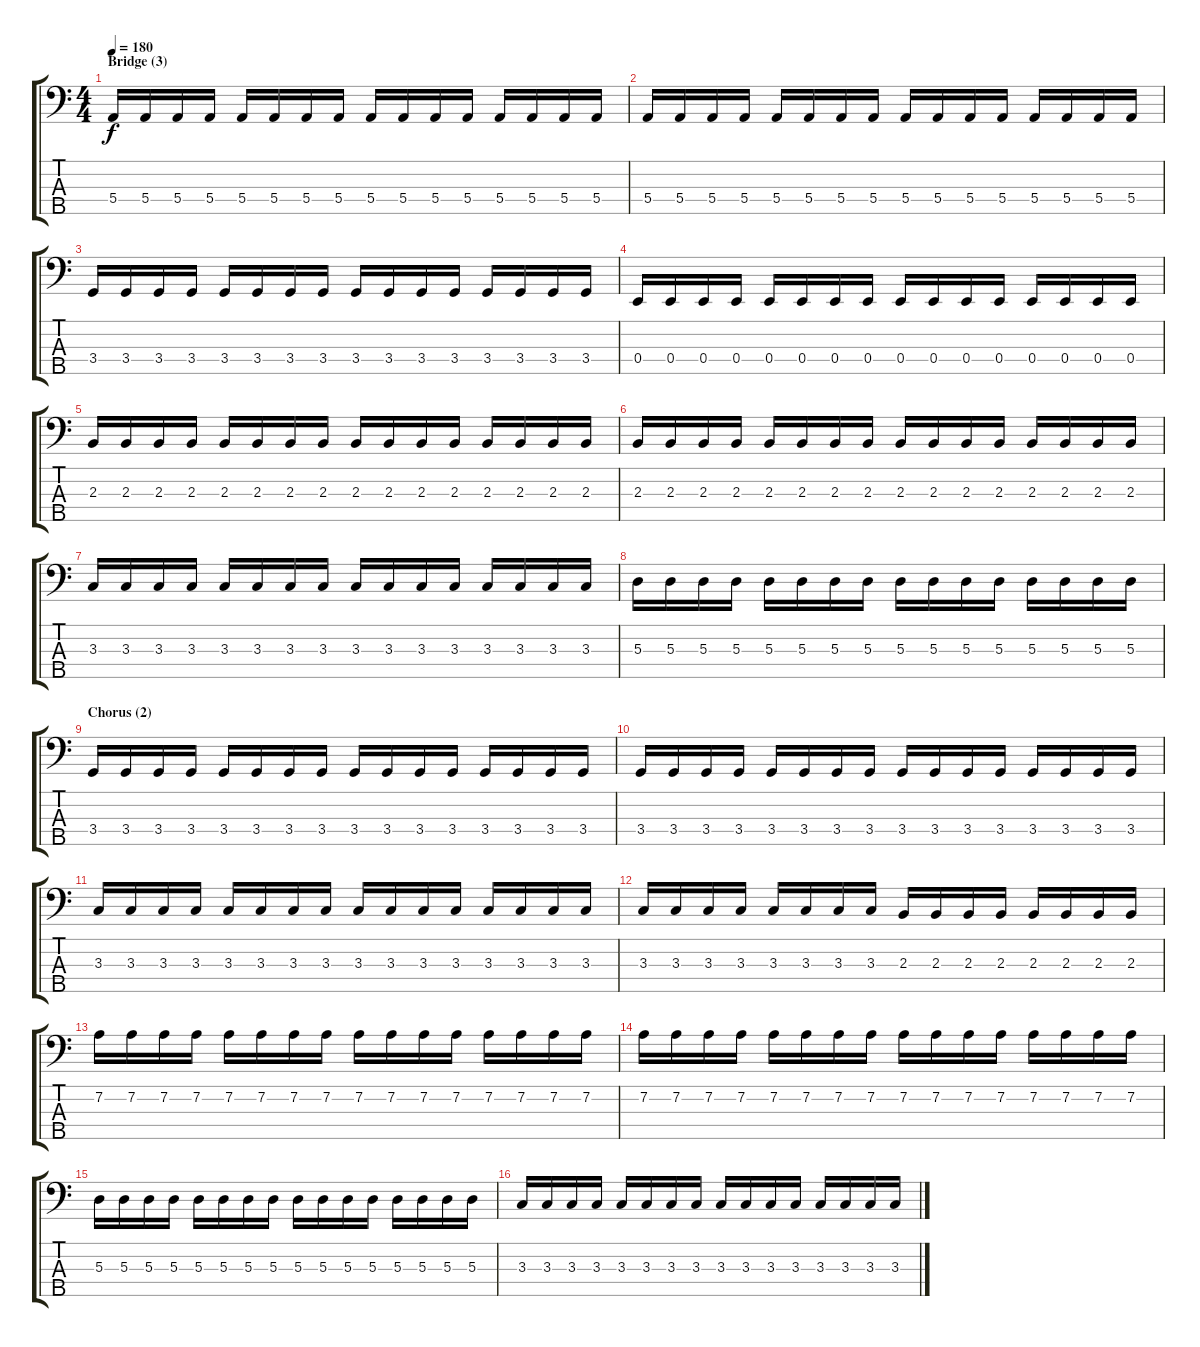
\track "" {instrument electricbassfinger}
\staff {score tabs}
\tuning (G2 D2 A1 E1 B0) {hide}
\ts (4 4)
\section ("" "Bridge (3)")
\tempo 180
\clef f4
\ks c
5.4.16{dy f} 5.4.16 5.4.16 5.4.16 5.4.16 5.4.16 5.4.16 5.4.16 5.4.16 5.4.16 5.4.16 5.4.16 5.4.16 5.4.16 5.4.16 5.4.16 |
5.4.16 5.4.16 5.4.16 5.4.16 5.4.16 5.4.16 5.4.16 5.4.16 5.4.16 5.4.16 5.4.16 5.4.16 5.4.16 5.4.16 5.4.16 5.4.16 |
3.4.16 3.4.16 3.4.16 3.4.16 3.4.16 3.4.16 3.4.16 3.4.16 3.4.16 3.4.16 3.4.16 3.4.16 3.4.16 3.4.16 3.4.16 3.4.16 |
0.4.16 0.4.16 0.4.16 0.4.16 0.4.16 0.4.16 0.4.16 0.4.16 0.4.16 0.4.16 0.4.16 0.4.16 0.4.16 0.4.16 0.4.16 0.4.16 |
2.3.16 2.3.16 2.3.16 2.3.16 2.3.16 2.3.16 2.3.16 2.3.16 2.3.16 2.3.16 2.3.16 2.3.16 2.3.16 2.3.16 2.3.16 2.3.16 |
2.3.16 2.3.16 2.3.16 2.3.16 2.3.16 2.3.16 2.3.16 2.3.16 2.3.16 2.3.16 2.3.16 2.3.16 2.3.16 2.3.16 2.3.16 2.3.16 |
3.3.16 3.3.16 3.3.16 3.3.16 3.3.16 3.3.16 3.3.16 3.3.16 3.3.16 3.3.16 3.3.16 3.3.16 3.3.16 3.3.16 3.3.16 3.3.16 |
5.3.16 5.3.16 5.3.16 5.3.16 5.3.16 5.3.16 5.3.16 5.3.16 5.3.16 5.3.16 5.3.16 5.3.16 5.3.16 5.3.16 5.3.16 5.3.16 |
\section ("" "Chorus (2)")
3.4.16 3.4.16 3.4.16 3.4.16 3.4.16 3.4.16 3.4.16 3.4.16 3.4.16 3.4.16 3.4.16 3.4.16 3.4.16 3.4.16 3.4.16 3.4.16 |
3.4.16 3.4.16 3.4.16 3.4.16 3.4.16 3.4.16 3.4.16 3.4.16 3.4.16 3.4.16 3.4.16 3.4.16 3.4.16 3.4.16 3.4.16 3.4.16 |
3.3.16 3.3.16 3.3.16 3.3.16 3.3.16 3.3.16 3.3.16 3.3.16 3.3.16 3.3.16 3.3.16 3.3.16 3.3.16 3.3.16 3.3.16 3.3.16 |
3.3.16 3.3.16 3.3.16 3.3.16 3.3.16 3.3.16 3.3.16 3.3.16 2.3.16 2.3.16 2.3.16 2.3.16 2.3.16 2.3.16 2.3.16 2.3.16 |
7.2.16 7.2.16 7.2.16 7.2.16 7.2.16 7.2.16 7.2.16 7.2.16 7.2.16 7.2.16 7.2.16 7.2.16 7.2.16 7.2.16 7.2.16 7.2.16 |
7.2.16 7.2.16 7.2.16 7.2.16 7.2.16 7.2.16 7.2.16 7.2.16 7.2.16 7.2.16 7.2.16 7.2.16 7.2.16 7.2.16 7.2.16 7.2.16 |
5.3.16 5.3.16 5.3.16 5.3.16 5.3.16 5.3.16 5.3.16 5.3.16 5.3.16 5.3.16 5.3.16 5.3.16 5.3.16 5.3.16 5.3.16 5.3.16 |
3.3.16 3.3.16 3.3.16 3.3.16 3.3.16 3.3.16 3.3.16 3.3.16 3.3.16 3.3.16 3.3.16 3.3.16 3.3.16 3.3.16 3.3.16 3.3.16
